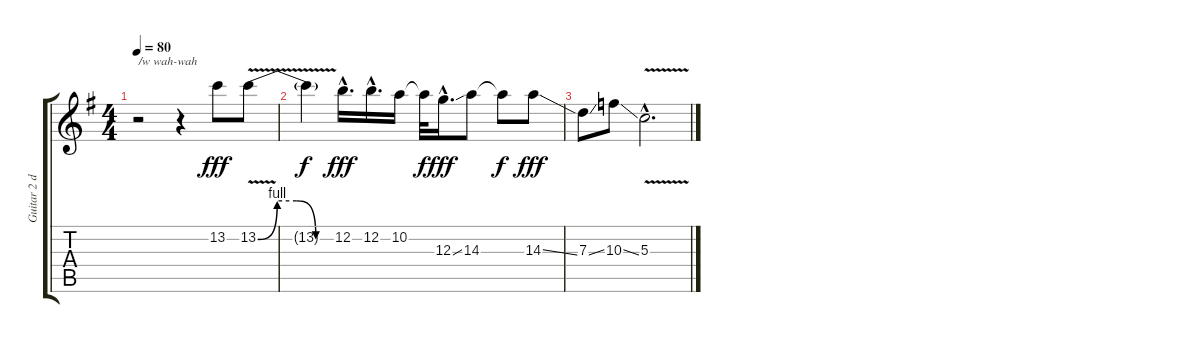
\track ("Guitar 2 delay" "Guitar 2 d") {instrument distortionguitar}
\staff {score tabs}
\tuning (E4 B3 G3 D3 A2 E2) {hide}
\ts (4 4)
\tempo 80
\clef g2
\ks g
r.2{txt "/w wah-wah" dy fff instrument distortionguitar} r.4 13.2.8 13.2{be (custom 0 0 15 4 30 4 45 0 60 0) v}.8 |
13.2{t}.4{dy f} 12.2{hac}.16{d dy fff} 12.2{hac}.16{d} 10.2.16 10.2{t}.32{dy f} 12.3{ss hac}.16{d dy fff} 14.3.8 14.3{t}.8{dy f} 14.3{ss}.8{dy fff} |
7.3{ss}.8 10.3{ss}.8 5.3{v hac}.2{d}
